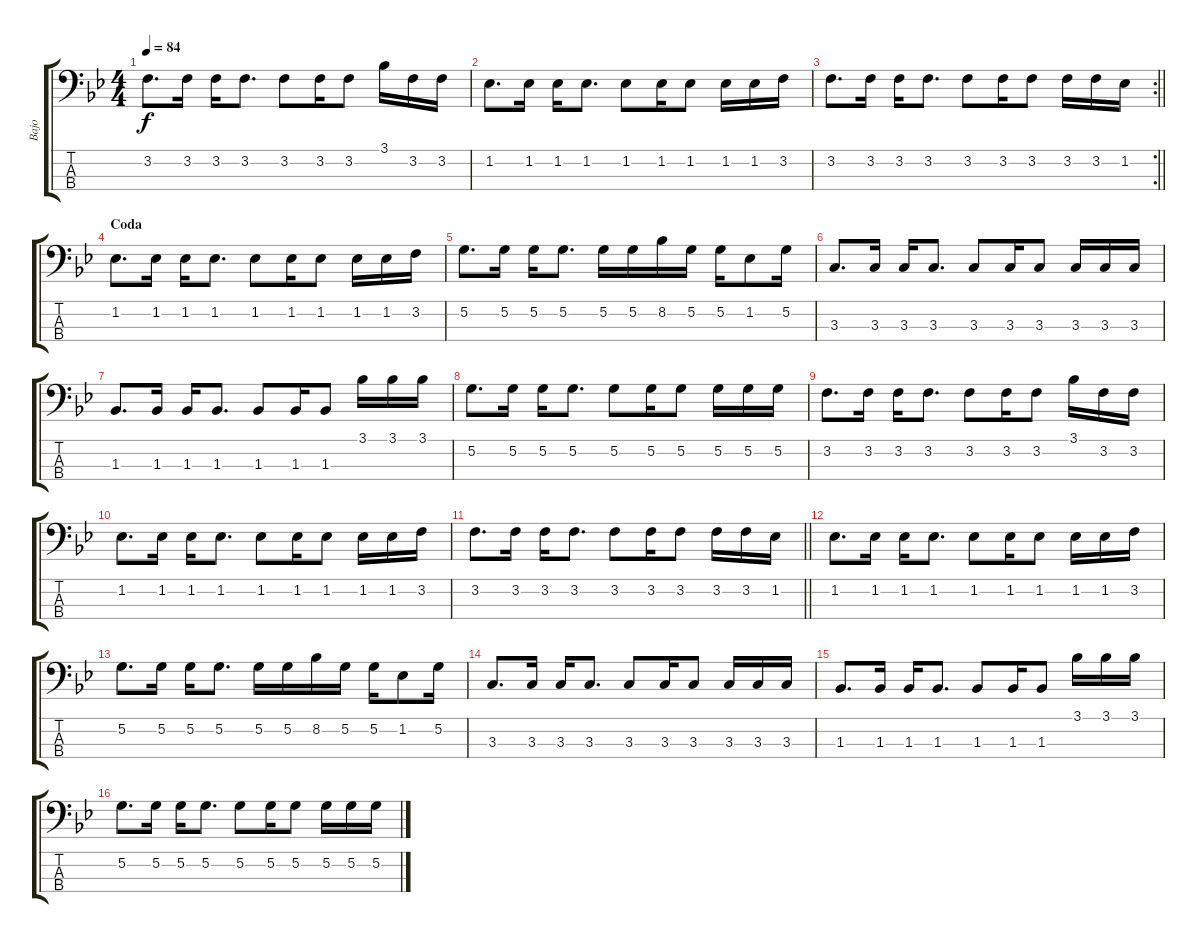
\track ("Bajo" "Bajo") {instrument electricbassfinger}
\staff {score tabs}
\tuning (G2 D2 A1 E1) {hide}
\ts (4 4)
\tempo 84
\clef f4
\ks bb
3.2.8{d dy f} 3.2.16 3.2.16 3.2.8{d} 3.2.8 3.2.16 3.2.8 3.1.16 3.2.16 3.2.16 |
1.2.8{d} 1.2.16 1.2.16 1.2.8{d} 1.2.8 1.2.16 1.2.8 1.2.16 1.2.16 3.2.16 |
\rc 2
\barLineRight lightlight
3.2.8{d} 3.2.16 3.2.16 3.2.8{d} 3.2.8 3.2.16 3.2.8 3.2.16 3.2.16 1.2.16 |
\section ("" "Coda")
1.2.8{d} 1.2.16 1.2.16 1.2.8{d} 1.2.8 1.2.16 1.2.8 1.2.16 1.2.16 3.2.16 |
5.2.8{d} 5.2.16 5.2.16 5.2.8{d} 5.2.16 5.2.16 8.2.16 5.2.16 5.2.16 1.2.8 5.2.16 |
3.3.8{d} 3.3.16 3.3.16 3.3.8{d} 3.3.8 3.3.16 3.3.8 3.3.16 3.3.16 3.3.16 |
1.3.8{d} 1.3.16 1.3.16 1.3.8{d} 1.3.8 1.3.16 1.3.8 3.1.16 3.1.16 3.1.16 |
5.2.8{d} 5.2.16 5.2.16 5.2.8{d} 5.2.8 5.2.16 5.2.8 5.2.16 5.2.16 5.2.16 |
3.2.8{d} 3.2.16 3.2.16 3.2.8{d} 3.2.8 3.2.16 3.2.8 3.1.16 3.2.16 3.2.16 |
1.2.8{d} 1.2.16 1.2.16 1.2.8{d} 1.2.8 1.2.16 1.2.8 1.2.16 1.2.16 3.2.16 |
\barLineRight lightlight
3.2.8{d} 3.2.16 3.2.16 3.2.8{d} 3.2.8 3.2.16 3.2.8 3.2.16 3.2.16 1.2.16 |
1.2.8{d} 1.2.16 1.2.16 1.2.8{d} 1.2.8 1.2.16 1.2.8 1.2.16 1.2.16 3.2.16 |
5.2.8{d} 5.2.16 5.2.16 5.2.8{d} 5.2.16 5.2.16 8.2.16 5.2.16 5.2.16 1.2.8 5.2.16 |
3.3.8{d} 3.3.16 3.3.16 3.3.8{d} 3.3.8 3.3.16 3.3.8 3.3.16 3.3.16 3.3.16 |
1.3.8{d} 1.3.16 1.3.16 1.3.8{d} 1.3.8 1.3.16 1.3.8 3.1.16 3.1.16 3.1.16 |
5.2.8{d} 5.2.16 5.2.16 5.2.8{d} 5.2.8 5.2.16 5.2.8 5.2.16 5.2.16 5.2.16
